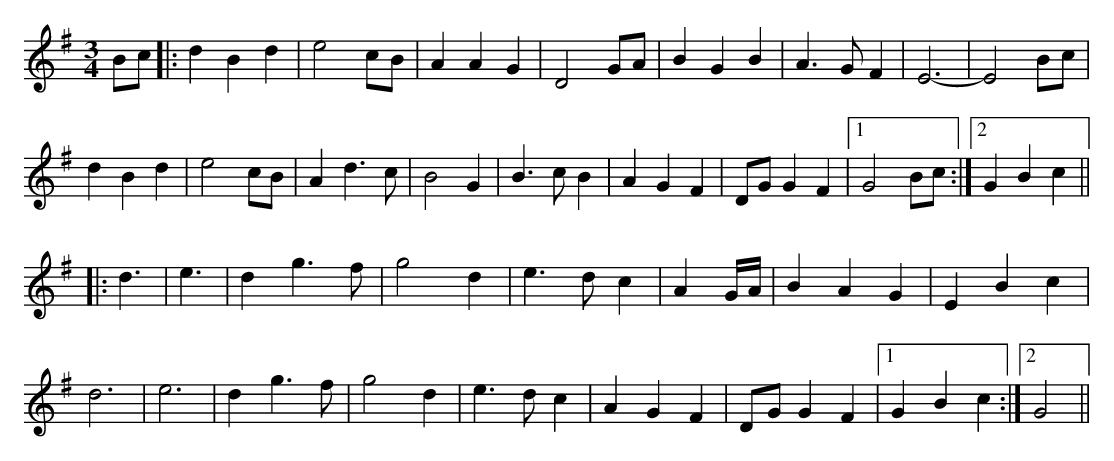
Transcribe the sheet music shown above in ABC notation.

X:1
M:3/4
K:G
B2/c2/|:d2 B2 d2|e4 c2/B2/|A2 A2 G2|D4 G2/A2/|B2 G2 B2|A2> G2 F2|E6-|E4 B2/c2/|
d2 B2 d2|e4 c2/B2/|A2 d2>c2|B4 G2|B2>c2B2|A2G2F2|D2/G2/G2F2|1 G4 B2/c2/:|2 G2B2c2||
|:d3|e3|d2g2>f2|g4d2|e2>d2c2|A2G/A/|B2A2G2|E2B2c2|
d6|e6|d2g2>f2|g4d2|e2>d2c2|A2G2F2|D2/G2/G2F2|1 G2B2c2:|2 G4||
